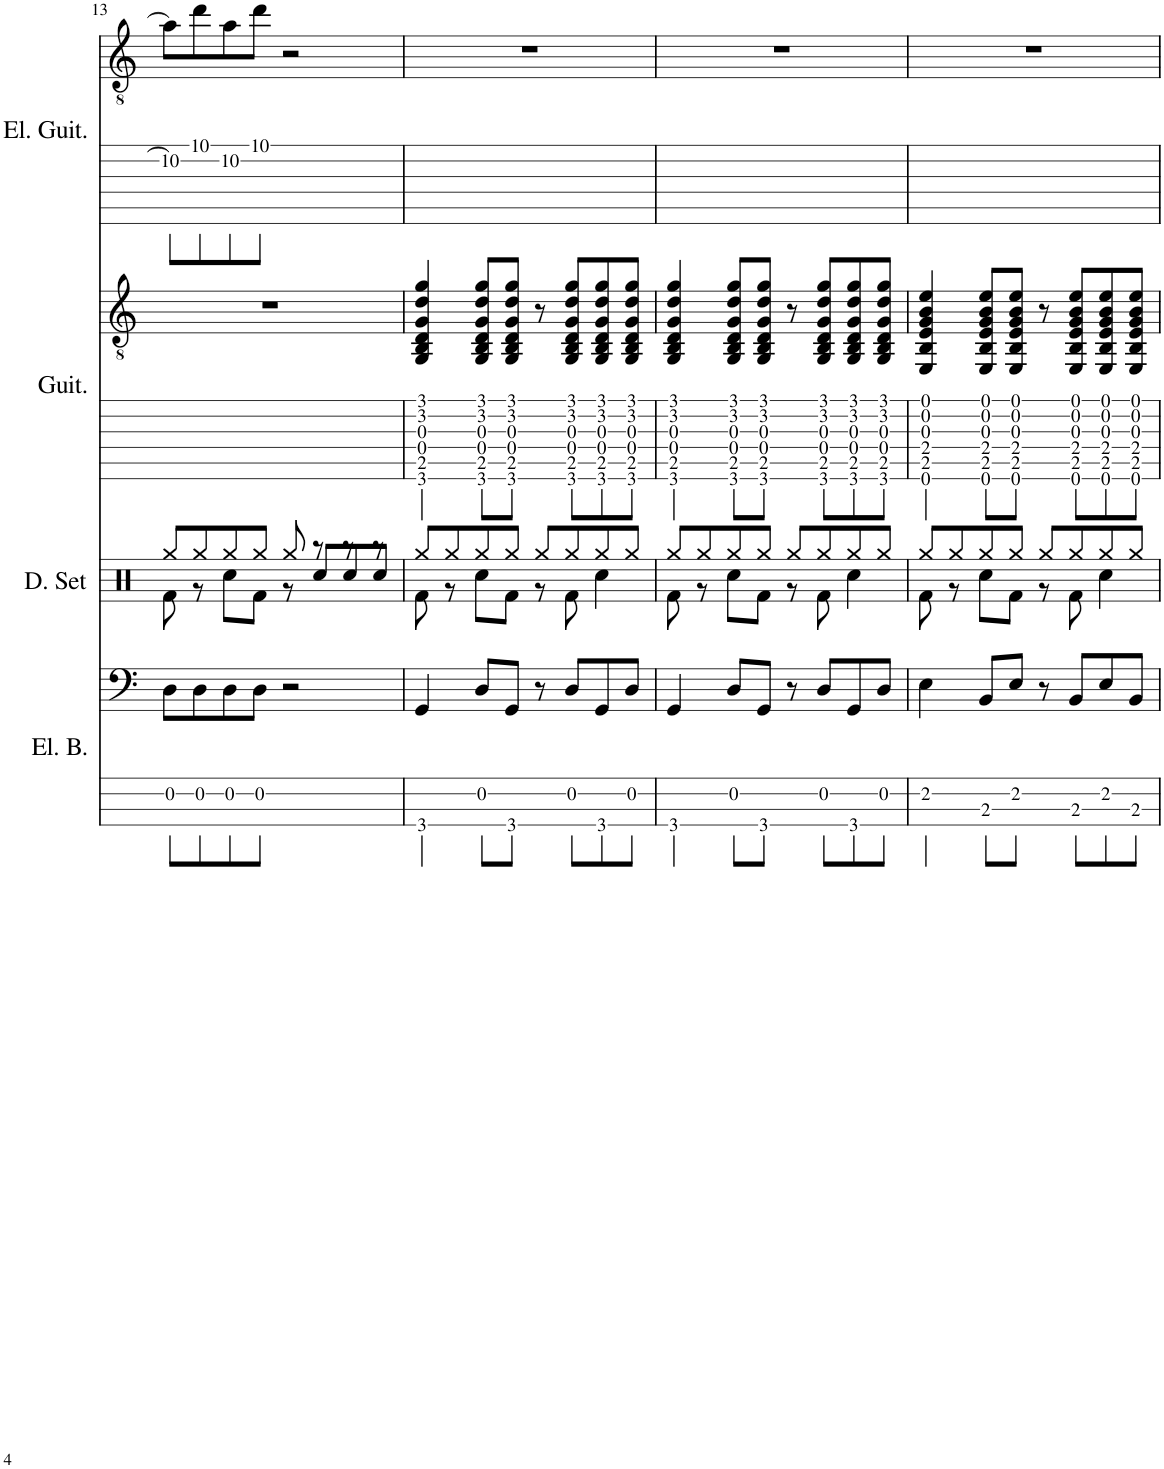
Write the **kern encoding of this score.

**kern	**kern	**kern	**kern	**kern	**kern	**kern
*part4	*part4	*part3	*part2	*part2	*part1	*part1
*staff7	*staff6	*staff5	*staff4	*staff3	*staff2	*staff1
*I"电贝斯	*	*I"架子鼓	*I"原音吉他	*	*I"电子吉他	*
!!LO:PB:g=z
*	*clefF4	*clefX	*	*clefGv2	*	*clefGv2
*Trd7c12	*Trd7c12	*	*	*	*	*
*k[]	*k[]	*k[]	*k[]	*k[]	*k[]	*k[]
*M4/4	*M4/4	*M4/4	*M4/4	*M4/4	*M4/4	*M4/4
=13	=13	=13	=13	=13	=13	=13
*	*	*^	*	*	*	*
8D\L	8D\L	8Rgg/L	8Rf\	1r	1r	8a\L]	8a\L]
8D\	8D\	8Rgg/	8r	.	.	8dd\	8dd\
8D\	8D\	8Rgg/	8Rcc\L	.	.	8a\	8a\
8D\J	8D\J	8Rgg/J	8Rf\J	.	.	8dd\J	8dd\J
2r	2r	8Rgg/	8r	.	.	2r	2r
.	.	8r	8Rcc/L	.	.	.	.
.	.	8r	8Rcc/	.	.	.	.
.	.	8r	8Rcc/J	.	.	.	.
=14	=14	=14	=14	=14	=14	=14	=14
4GG\	4GG/	8Rgg/L	8Rf\	4GG\ 4BB\ 4D\ 4G\ 4d\ 4g\	4GG/ 4BB/ 4D/ 4G/ 4d/ 4g/	1r	1r
.	.	8Rgg/	8r	.	.	.	.
8D\L	8D/L	8Rgg/	8Rcc\L	8GG\ 8BB\ 8D\ 8G\ 8d\ 8g\L	8GG/ 8BB/ 8D/ 8G/ 8d/ 8g/L	.	.
8GG\J	8GG/J	8Rgg/J	8Rf\J	8GG\ 8BB\ 8D\ 8G\ 8d\ 8g\J	8GG/ 8BB/ 8D/ 8G/ 8d/ 8g/J	.	.
8r	8r	8Rgg/L	8r	8r	8r	.	.
8D\L	8D/L	8Rgg/	8Rf\	8GG\ 8BB\ 8D\ 8G\ 8d\ 8g\L	8GG/ 8BB/ 8D/ 8G/ 8d/ 8g/L	.	.
8GG\	8GG/	8Rgg/	4Rcc\	8GG\ 8BB\ 8D\ 8G\ 8d\ 8g\	8GG/ 8BB/ 8D/ 8G/ 8d/ 8g/	.	.
8D\J	8D/J	8Rgg/J	.	8GG\ 8BB\ 8D\ 8G\ 8d\ 8g\J	8GG/ 8BB/ 8D/ 8G/ 8d/ 8g/J	.	.
=15	=15	=15	=15	=15	=15	=15	=15
4GG\	4GG/	8Rgg/L	8Rf\	4GG\ 4BB\ 4D\ 4G\ 4d\ 4g\	4GG/ 4BB/ 4D/ 4G/ 4d/ 4g/	1r	1r
.	.	8Rgg/	8r	.	.	.	.
8D\L	8D/L	8Rgg/	8Rcc\L	8GG\ 8BB\ 8D\ 8G\ 8d\ 8g\L	8GG/ 8BB/ 8D/ 8G/ 8d/ 8g/L	.	.
8GG\J	8GG/J	8Rgg/J	8Rf\J	8GG\ 8BB\ 8D\ 8G\ 8d\ 8g\J	8GG/ 8BB/ 8D/ 8G/ 8d/ 8g/J	.	.
8r	8r	8Rgg/L	8r	8r	8r	.	.
8D\L	8D/L	8Rgg/	8Rf\	8GG\ 8BB\ 8D\ 8G\ 8d\ 8g\L	8GG/ 8BB/ 8D/ 8G/ 8d/ 8g/L	.	.
8GG\	8GG/	8Rgg/	4Rcc\	8GG\ 8BB\ 8D\ 8G\ 8d\ 8g\	8GG/ 8BB/ 8D/ 8G/ 8d/ 8g/	.	.
8D\J	8D/J	8Rgg/J	.	8GG\ 8BB\ 8D\ 8G\ 8d\ 8g\J	8GG/ 8BB/ 8D/ 8G/ 8d/ 8g/J	.	.
=16	=16	=16	=16	=16	=16	=16	=16
4E\	4E\	8Rgg/L	8Rf\	4EE\ 4BB\ 4E\ 4G\ 4B\ 4e\	4EE/ 4BB/ 4E/ 4G/ 4B/ 4e/	1r	1r
.	.	8Rgg/	8r	.	.	.	.
8BB\L	8BB/L	8Rgg/	8Rcc\L	8EE\ 8BB\ 8E\ 8G\ 8B\ 8e\L	8EE/ 8BB/ 8E/ 8G/ 8B/ 8e/L	.	.
8E\J	8E/J	8Rgg/J	8Rf\J	8EE\ 8BB\ 8E\ 8G\ 8B\ 8e\J	8EE/ 8BB/ 8E/ 8G/ 8B/ 8e/J	.	.
8r	8r	8Rgg/L	8r	8r	8r	.	.
8BB\L	8BB/L	8Rgg/	8Rf\	8EE\ 8BB\ 8E\ 8G\ 8B\ 8e\L	8EE/ 8BB/ 8E/ 8G/ 8B/ 8e/L	.	.
8E\	8E/	8Rgg/	4Rcc\	8EE\ 8BB\ 8E\ 8G\ 8B\ 8e\	8EE/ 8BB/ 8E/ 8G/ 8B/ 8e/	.	.
8BB\J	8BB/J	8Rgg/J	.	8EE\ 8BB\ 8E\ 8G\ 8B\ 8e\J	8EE/ 8BB/ 8E/ 8G/ 8B/ 8e/J	.	.
*	*	*v	*v	*	*	*	*
=	=	=	=	=	=	=
*-	*-	*-	*-	*-	*-	*-
